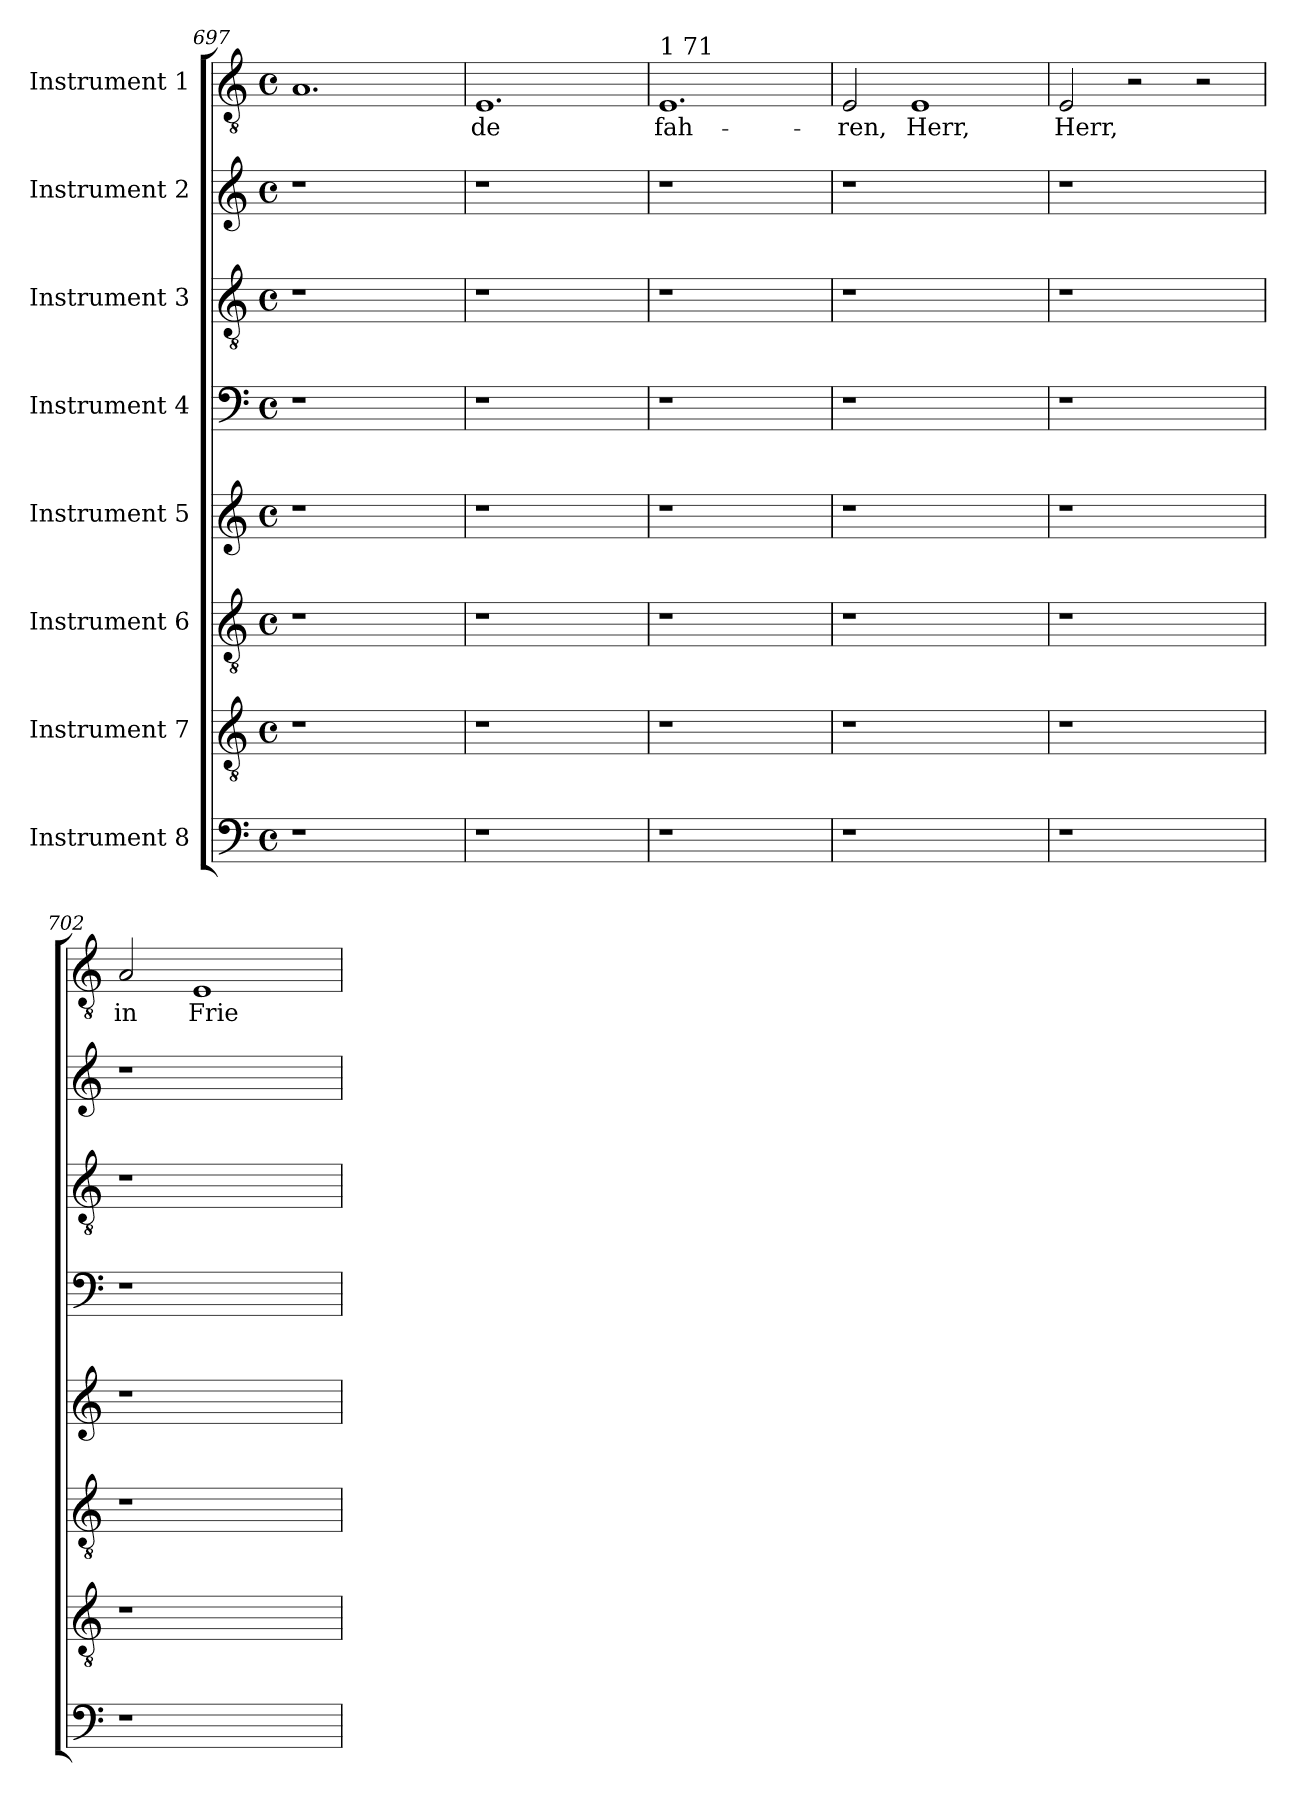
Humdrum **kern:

**kern	**kern	**kern	**kern	**kern	**kern	**kern	**kern	**text
*part8	*part7	*part6	*part5	*part4	*part3	*part2	*part1	*part1
*staff8	*staff7	*staff6	*staff5	*staff4	*staff3	*staff2	*staff1	*staff1
*I"Instrument 8	*I"Instrument 7	*I"Instrument 6	*I"Instrument 5	*I"Instrument 4	*I"Instrument 3	*I"Instrument 2	*I"Instrument 1	*
*clefF4	*clefGv2	*clefGv2	*clefG2	*clefF4	*clefGv2	*clefG2	*clefGv2	*
*M4/4	*M4/4	*M4/4	*M4/4	*M4/4	*M4/4	*M4/4	*M4/4	*
*met(c)	*met(c)	*met(c)	*met(c)	*met(c)	*met(c)	*met(c)	*met(c)	*
=697	=697	=697	=697	=697	=697	=697	=697	=697
1r	1r	1r	1r	1r	1r	1r	1.A	.
2ryy	2ryy	2ryy	2ryy	2ryy	2ryy	2ryy	.	.
=698	=698	=698	=698	=698	=698	=698	=698	=698
!	!	!	!	!	!	!	!	!LO:LY:b:cj
1r	1r	1r	1r	1r	1r	1r	1.E	-de
2ryy	2ryy	2ryy	2ryy	2ryy	2ryy	2ryy	.	.
!!LO:LB:g=z
=699	=699	=699	=699	=699	=699	=699	=699	=699
!	!	!	!	!	!	!	!LO:TX:a:t=1 71	!
!	!	!	!	!	!	!	!	!LO:LY:b:cj
1r	1r	1r	1r	1r	1r	1r	1.E	fah-
2ryy	2ryy	2ryy	2ryy	2ryy	2ryy	2ryy	.	.
=700	=700	=700	=700	=700	=700	=700	=700	=700
!	!	!	!	!	!	!	!	!LO:LY:b:cj
1r	1r	1r	1r	1r	1r	1r	2E/	-ren,
!	!	!	!	!	!	!	!	!LO:LY:b:cj
.	.	.	.	.	.	.	1E	Herr,
2ryy	2ryy	2ryy	2ryy	2ryy	2ryy	2ryy	.	.
=701	=701	=701	=701	=701	=701	=701	=701	=701
!	!	!	!	!	!	!	!	!LO:LY:b:cj
1r	1r	1r	1r	1r	1r	1r	2E/	Herr,
.	.	.	.	.	.	.	2r	.
2ryy	2ryy	2ryy	2ryy	2ryy	2ryy	2ryy	2r	.
=702	=702	=702	=702	=702	=702	=702	=702	=702
!	!	!	!	!	!	!	!	!LO:LY:b:cj
1r	1r	1r	1r	1r	1r	1r	2A/	in
!	!	!	!	!	!	!	!	!LO:LY:b:cj
.	.	.	.	.	.	.	1E	Frie-
2ryy	2ryy	2ryy	2ryy	2ryy	2ryy	2ryy	.	.
=	=	=	=	=	=	=	=	=
*-	*-	*-	*-	*-	*-	*-	*-	*-
